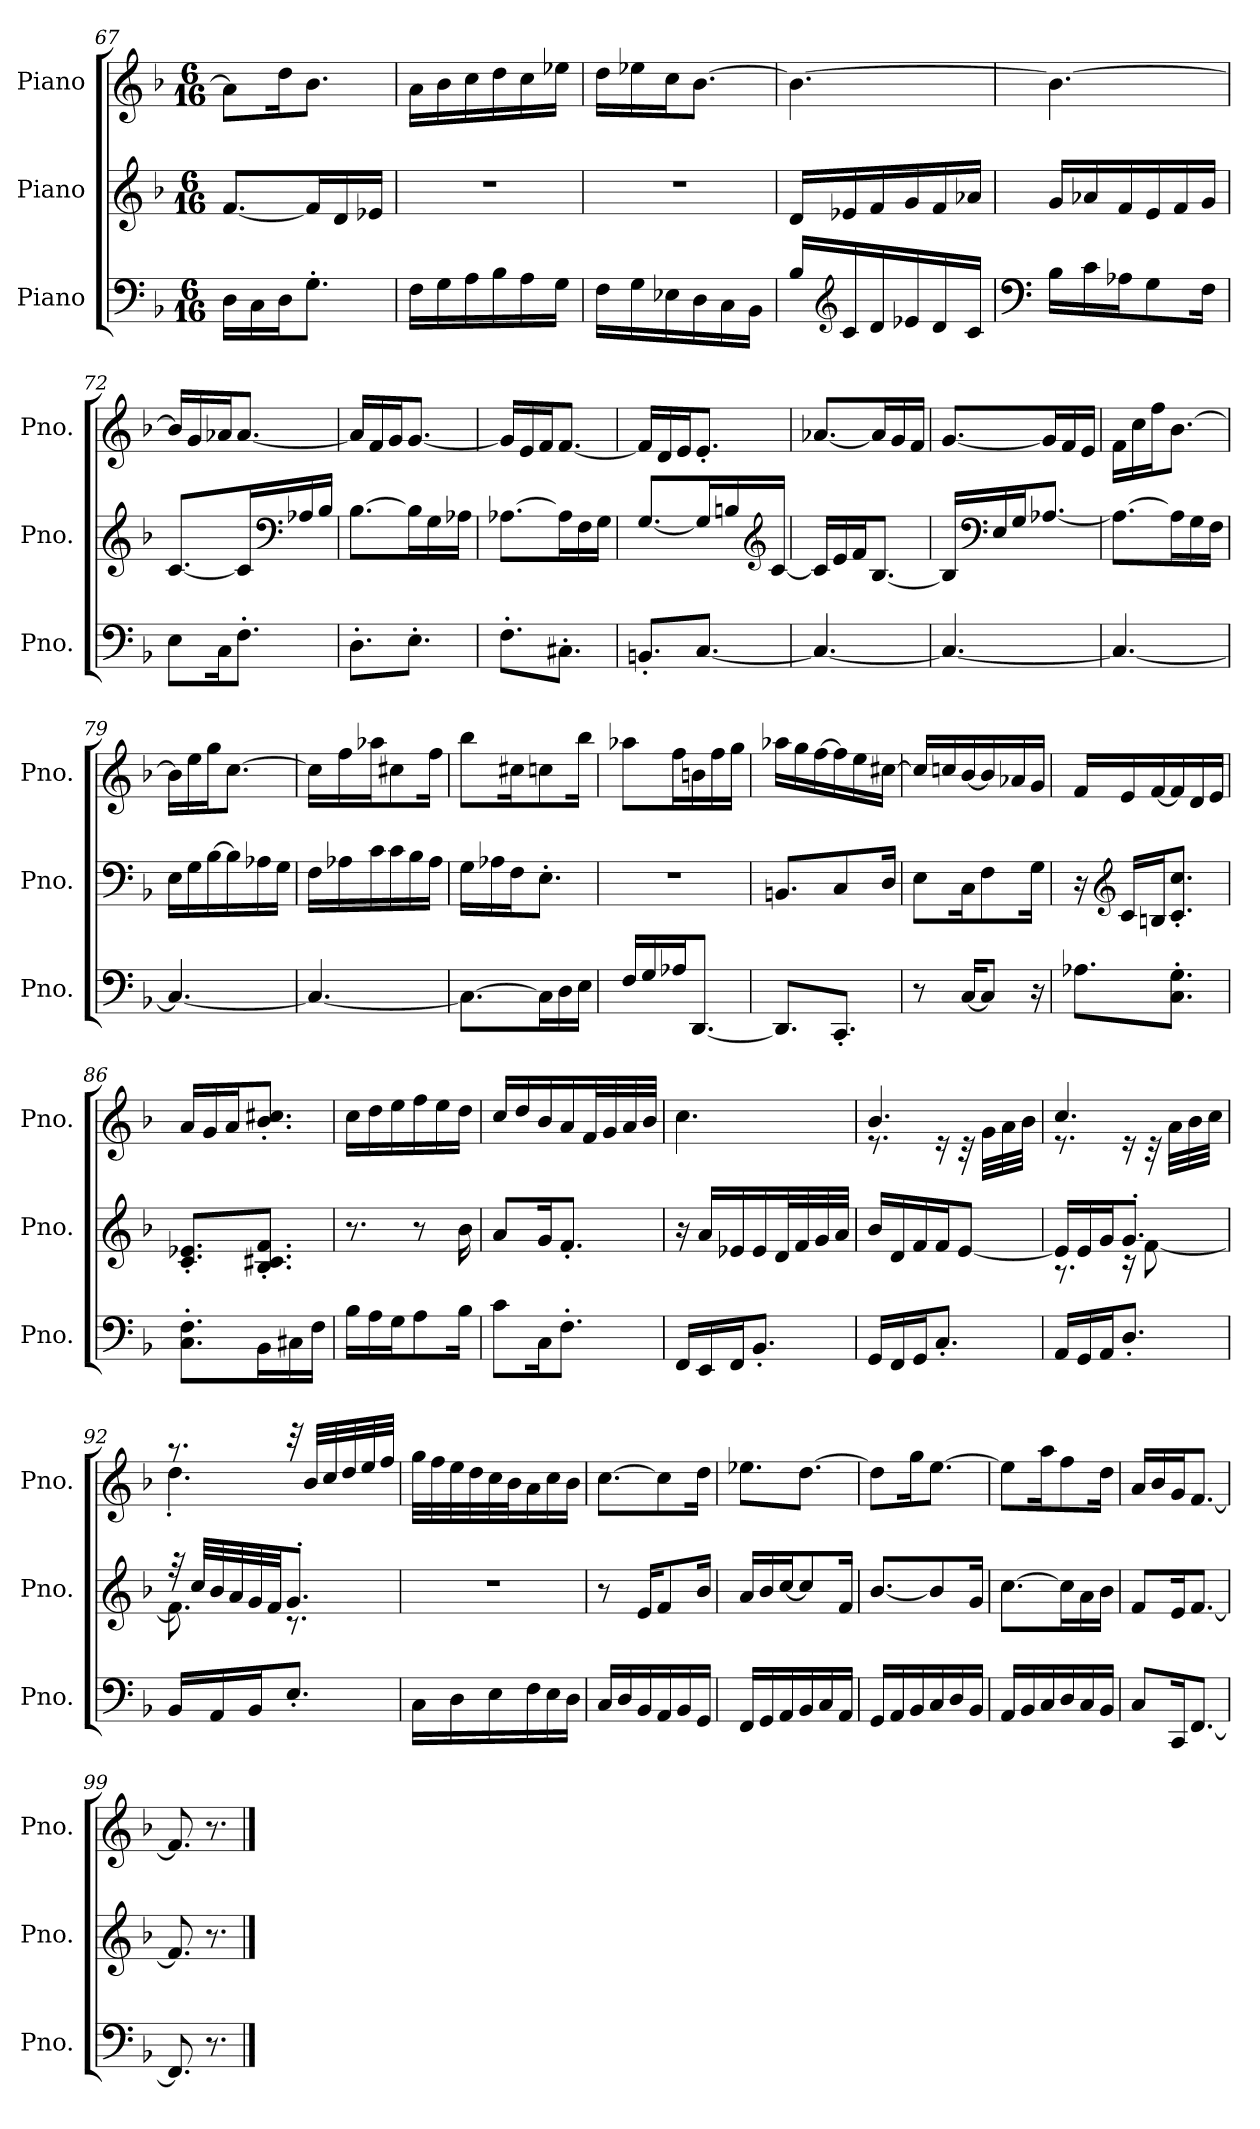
**kern	**kern	**kern
*part3	*part2	*part1
*staff3	*staff2	*staff1
*I"Piano	*I"Piano	*I"Piano
*I'Pno.	*I'Pno.	*I'Pno.
*clefF4	*clefG2	*clefG2
*k[b-]	*k[b-]	*k[b-]
*M6/16	*M6/16	*M6/16
=67	=67	=67
16D\LL	[8.f/L	8a\L]
16C\	.	.
16D\J	.	16dd\K
8.G'\J	16f/L]	8.b-\J
.	16d/	.
.	16e-X/JJ	.
=68	=68	=68
16F\LL	4.r	16a\LL
16G\	.	16b-\
16A\	.	16cc\
16B-\	.	16dd\
16A\	.	16cc\
16G\JJ	.	16ee-X\JJ
!!LO:LB:g=z
=69	=69	=69
16F\LL	4.r	16dd\LL
16G\	.	16ee-X\
16E-X\	.	16cc\J
16D\	.	[8.b-\J
16C\	.	.
16BB-\JJ	.	.
=70	=70	=70
16B-/LL	16d/LL	4.b-\_
*clefG2	*	*
16c/	16e-X/	.
16d/	16f/	.
16e-X/	16g/	.
16d/	16f/	.
16c/JJ	16a-X/JJ	.
=71	=71	=71
*clefF4	*	*
16B-\LL	16g/LL	4.b-\_
16c\	16a-X/	.
16A-X\J	16f/	.
8G\	16e/	.
.	16f/	.
16F\Jk	16g/JJ	.
=72	=72	=72
8E\L	[8.c/L	16b-/LL]
.	.	16g/
16C\K	.	16a-X/J
8.F'\J	16c/L]	[8.a-/J
*	*clefF4	*
.	16A-X/	.
.	16B-/JJ	.
=73	=73	=73
8.D'\L	[8.B-\L	16a-/LL]
.	.	16f/
.	.	16g/J
8.E'\J	16B-\L]	[8.g/J
.	16G\	.
.	16A-X\JJ	.
!!LO:PB:g=z
=74	=74	=74
8.F'\L	[8.A-X\L	16g/LL]
.	.	16e/
.	.	16f/J
8.C#X'\J	16A-\L]	[8.f/J
.	16F\	.
.	16G\JJ	.
=75	=75	=75
8.BBn'/L	[8.G/L	16f/LL]
.	.	16d/
.	.	16e/J
[8.C/J	16G/L]	8.e'/J
.	16Bn/	.
*	*clefG2	*
.	[16c/JJ	.
=76	=76	=76
4.C/_	16c/LL]	[8.a-X/L
.	16e/	.
.	16f/J	.
.	[8.B-/J	16a-/L]
.	.	16g/
.	.	16f/JJ
=77	=77	=77
4.C/_	16B-/LL]	[8.g/L
*	*clefF4	*
.	16E/	.
.	16G/J	.
.	[8.A-X/J	16g/L]
.	.	16f/
.	.	16e/JJ
=78	=78	=78
4.C/_	8.A-\L_	16f\LL
.	.	16cc\
.	.	16ff\J
.	16A-\L]	[8.b-\J
.	16G\	.
.	16F\JJ	.
=79	=79	=79
4.C/_	16E\LL	16b-\LL]
.	16G\	16ee\
.	[16B-\	16gg\J
.	16B-\]	[8.cc\J
.	16A-X\	.
.	16G\JJ	.
!!LO:LB:g=z
=80	=80	=80
4.C/_	16F\LL	16cc\LL]
.	16A-X\	16ff\
.	16c\	16aa-X\J
.	16c\	8cc#X\
.	16B-\	.
.	16A-\JJ	16ff\Jk
=81	=81	=81
8.C\L_	16G\LL	8bb-\L
.	16A-X\	.
.	16F\J	16cc#X\K
16C\L]	8.E'\J	8ccn\
16D\	.	.
16E\JJ	.	16bb-\Jk
=82	=82	=82
16F/LL	4.r	8aa-X\L
16G/	.	.
16A-X/J	.	16ff\L
[8.DD/J	.	16bn\
.	.	16ff\
.	.	16gg\JJ
=83	=83	=83
8.DD/L]	8.BBn/L	16aa-X\LL
.	.	16gg\
.	.	[16ff\
8.CC'/J	8C/	16ff\]
.	.	16ee\
.	16D/Jk	[16cc#X\JJ
=84	=84	=84
8r	8E\L	16cc#/LL]
.	.	16ccn/
[16C/KL	16C\K	[16b-/
8C/J]	8F\	16b-/]
.	.	16a-X/
16r	16G\Jk	16g/JJ
!!LO:LB:g=z
=85	=85	=85
8.A-X\L	16r	16f/LL
*	*clefG2	*
.	16c/LL	16e/
.	16Bn/J	[16f/
8.C\' 8.G\'J	8.c/' 8.cc/'J	16f/]
.	.	16d/
.	.	16e/JJ
=86	=86	=86
8.C\' 8.F\'L	8.c/' 8.e-X/'L	16a/LL
.	.	16g/
.	.	16a/J
16BB-\L	8.B-/' 8.c#X/' 8.f/'J	8.b-/' 8.cc#X/'J
16C#X\	.	.
16F\JJ	.	.
=87	=87	=87
16B-\LL	8.r	16cc\LL
16A\	.	16dd\
16G\J	.	16ee\
8A\	8r	16ff\
.	.	16ee\
16B-\Jk	16b-\	16dd\JJ
=88	=88	=88
8c\L	8a/L	16cc/LL
.	.	16dd/
16C\K	16g/K	16b-/
8.F'\J	8.f'/J	16a/
.	.	32f/L
.	.	32g/
.	.	32a/
.	.	32b-/JJJ
=89	=89	=89
16FF/LL	16r	4.cc\
16EE/	16a/LL	.
16FF/J	16e-X/	.
8.BB-'/J	16e-/	.
.	32d/L	.
.	32f/	.
.	32g/	.
.	32a/JJJ	.
!!LO:LB:g=z
=90	=90	=90
*	*	*^
16GG/LL	16b-/LL	4.b-/	8.r
16FF/	16d/	.	.
16GG/J	16f/	.	.
8.C'/J	16f/J	.	16r
.	[8e/J	.	32r
.	.	.	32g\LLL
.	.	.	32a\
.	.	.	32b-\JJJ
=91	=91	=91	=91
*	*^	*	*
16AA/LL	16e/LL]	8.r	4.cc/	8.r
16GG/	16e/	.	.	.
16AA/J	16g/J	.	.	.
8.D'/J	8.g'/J	16r	.	16r
.	.	[8f\	.	32r
.	.	.	.	32a\LLL
.	.	.	.	32b-\
.	.	.	.	32cc\JJJ
=92	=92	=92	=92	=92
16BB-/LL	32r	8.f\]	8.r	4.dd'\
.	32cc/LLL	.	.	.
16AA/	32b-/	.	.	.
.	32a/	.	.	.
16BB-/J	32g/	.	.	.
.	32f/JJ	.	.	.
8.E'/J	8.g'/J	8.r	32r	.
.	.	.	32b-/LLL	.
.	.	.	32cc/	.
.	.	.	32dd/	.
.	.	.	32ee/	.
.	.	.	32ff/JJJ	.
*	*v	*v	*	*
*	*	*v	*v
=93	=93	=93
16C\LL	4.r	32gg\LLL
.	.	32ff\
16D\	.	32ee\
.	.	32dd\
16E\	.	32cc\
.	.	32b-\J
16F\	.	16a\
16E\	.	16cc\
16D\JJ	.	16b-\JJ
=94	=94	=94
16C/LL	8r	[8.cc\L
16D/	.	.
16BB-/	16e/KL	.
16AA/	8f/	8cc\]
16BB-/	.	.
16GG/JJ	16b-/Jk	16dd\Jk
!!LO:PB:g=z
=95	=95	=95
16FF/LL	16a/LL	8.ee-X\L
16GG/	16b-/	.
16AA/	[16cc/J	.
16BB-/	8cc/]	[8.dd\J
16C/	.	.
16AA/JJ	16f/Jk	.
=96	=96	=96
16GG/LL	[8.b-/L	8dd\L]
16AA/	.	.
16BB-/	.	16gg\K
16C/	8b-/]	[8.ee\J
16D/	.	.
16BB-/JJ	16g/Jk	.
=97	=97	=97
16AA/LL	[8.cc\L	8ee\L]
16BB-/	.	.
16C/	.	16aa\K
16D/	16cc\L]	8ff\
16C/	16a\	.
16BB-/JJ	16b-\JJ	16dd\Jk
=98	=98	=98
8C/L	8f/L	16a/LL
.	.	16b-/
16CC/K	16e/K	16g/J
[8.FF/J	[8.f/J	[8.f/J
=99	=99	=99
8.FF/]	8.f/]	8.f/]
8.r	8.r	8.r
==	==	==
*-	*-	*-
